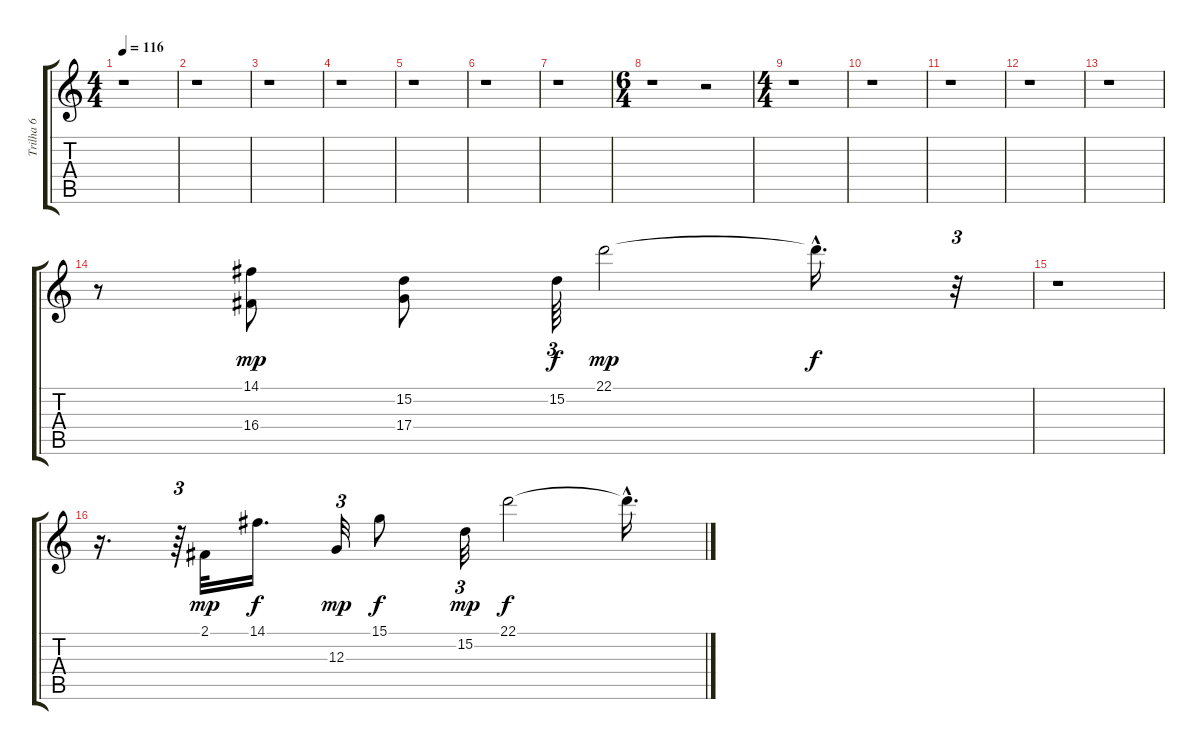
\track ("Trilha 6" "Trilha 6") {instrument pad1newage}
\staff {score tabs}
\tuning (E4 B3 G3 D3 A2 E2) {hide}
\ts (4 4)
\tempo 116
\clef g2
\ks c
r.1{dy f} |
r.1 |
r.1 |
r.1 |
r.1 |
r.1 |
r.1 |
\ts (6 4)
r.1 r.2 |
\ts (4 4)
r.1 |
r.1 |
r.1 |
r.1 |
r.1 |
r.8 (14.1 16.4).8{dy mp} (15.2 17.4).8 15.2.64{tu (3 2) dy f} 22.1.2{dy mp} 22.1{hac t}.16{d dy f} r.32{tu (3 2)} |
r.1 |
r.16{d} r.64{tu (3 2)} 2.1.32{dy mp} 14.1.16{d dy f} 12.3.32{tu (3 2) dy mp} 15.1.8{dy f} 15.2.32{tu (3 2) dy mp} 22.1.2{dy f} 22.1{hac t}.16{d}
